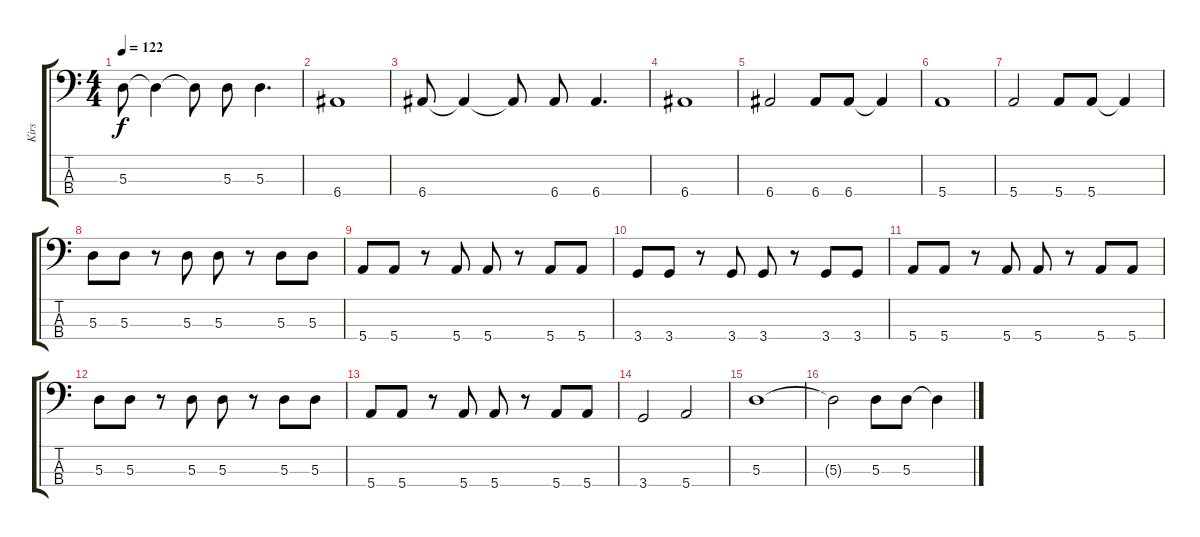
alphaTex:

\track ("Kirs" "Kirs") {instrument electricbassfinger}
\staff {score tabs}
\tuning (G2 D2 A1 E1) {hide}
\ts (4 4)
\tempo 122
\clef f4
\ks c
5.3.8{dy f} 5.3{t}.4 5.3{t}.8 5.3.8 5.3.4{d} |
6.4.1 |
6.4.8 6.4{t}.4 6.4{t}.8 6.4.8 6.4.4{d} |
6.4.1 |
6.4.2 6.4.8 6.4.8 6.4{t}.4 |
5.4.1 |
5.4.2 5.4.8 5.4.8 5.4{t}.4 |
5.3.8 5.3.8 r.8 5.3.8 5.3.8 r.8 5.3.8 5.3.8 |
5.4.8 5.4.8 r.8 5.4.8 5.4.8 r.8 5.4.8 5.4.8 |
3.4.8 3.4.8 r.8 3.4.8 3.4.8 r.8 3.4.8 3.4.8 |
5.4.8 5.4.8 r.8 5.4.8 5.4.8 r.8 5.4.8 5.4.8 |
5.3.8 5.3.8 r.8 5.3.8 5.3.8 r.8 5.3.8 5.3.8 |
5.4.8 5.4.8 r.8 5.4.8 5.4.8 r.8 5.4.8 5.4.8 |
3.4.2 5.4.2 |
5.3.1 |
5.3{t}.2 5.3.8 5.3.8 5.3{t}.4
